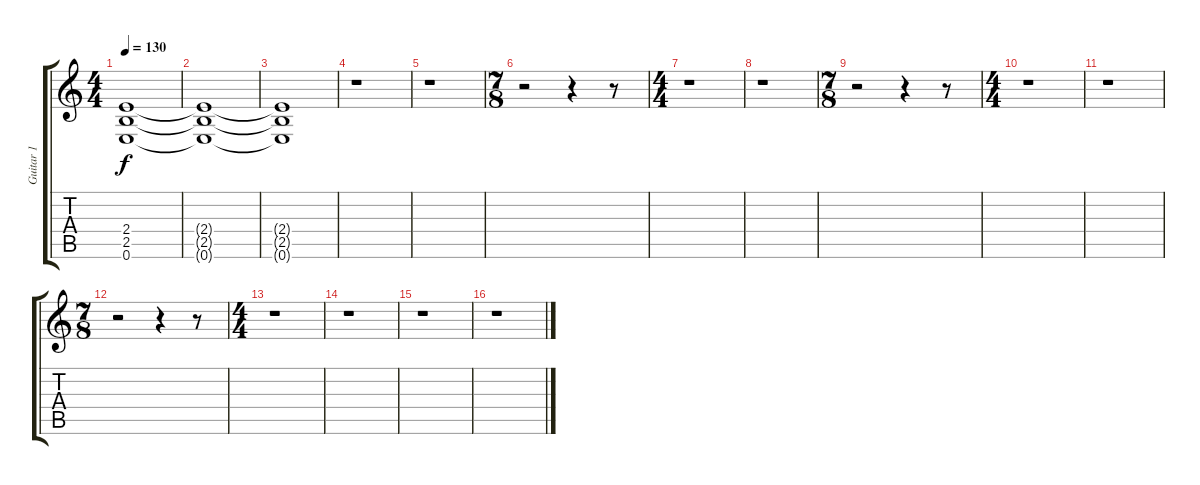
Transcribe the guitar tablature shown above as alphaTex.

\track ("Guitar 1" "Guitar 1") {instrument overdrivenguitar}
\staff {score tabs}
\tuning (E4 B3 G3 D3 A2 E2) {hide}
\ts (4 4)
\tempo 130
\clef g2
\ks c
(2.4{t} 2.5{t} 0.6{t}).1{dy f} |
(2.4{t} 2.5{t} 0.6{t}).1 |
(2.4{t} 2.5{t} 0.6{t}).1 |
r.1 |
r.1 |
\ts (7 8)
r.2 r.4 r.8 |
\ts (4 4)
r.1 |
r.1 |
\ts (7 8)
r.2 r.4 r.8 |
\ts (4 4)
r.1 |
r.1 |
\ts (7 8)
r.2 r.4 r.8 |
\ts (4 4)
r.1 |
r.1 |
r.1 |
r.1
